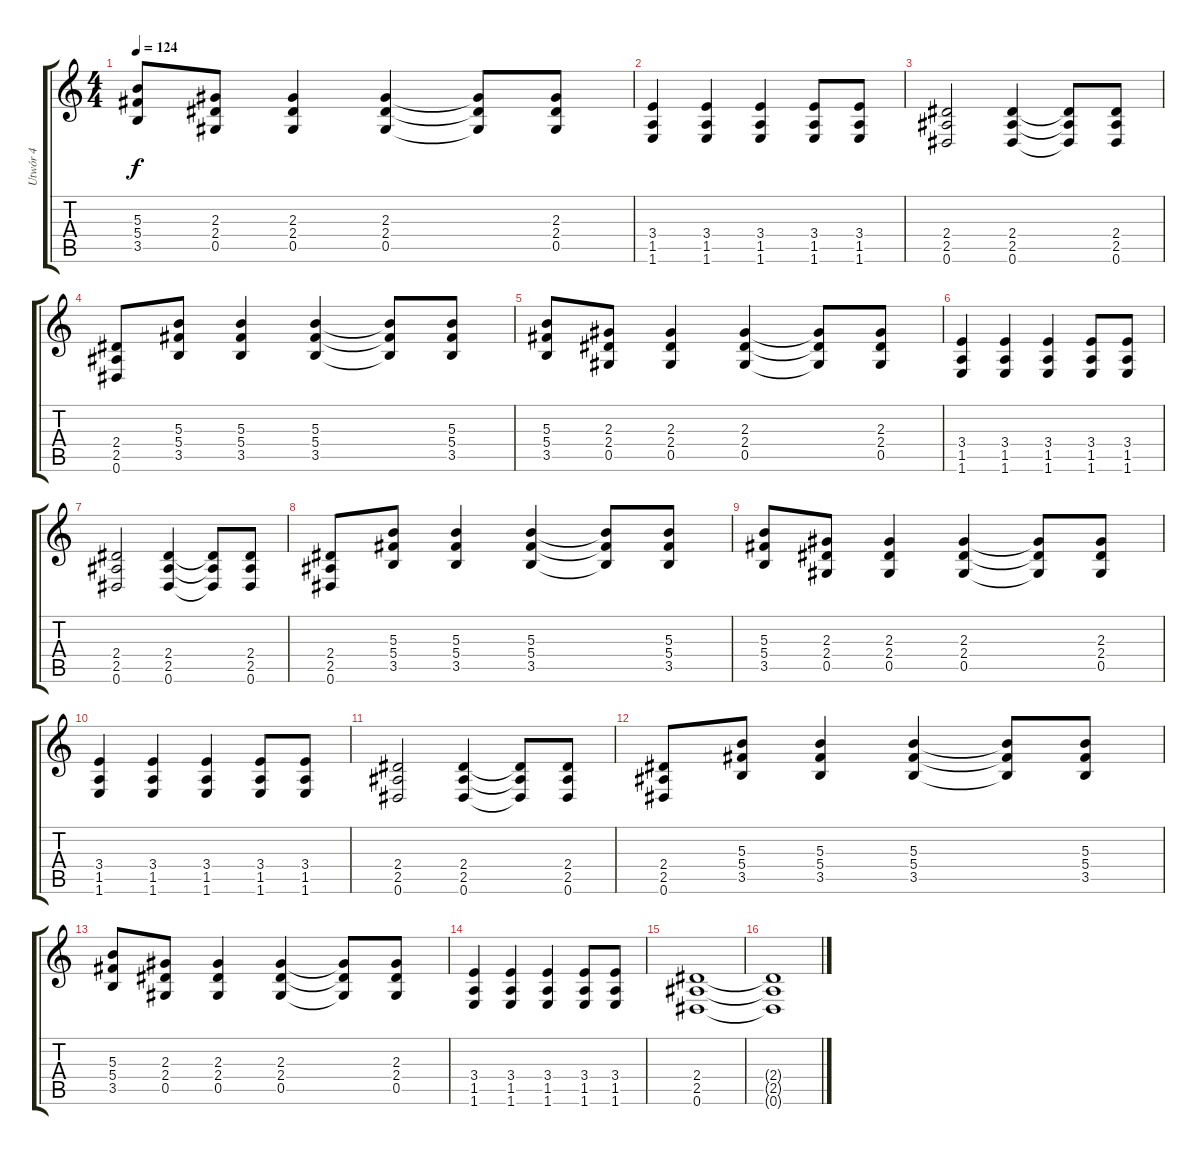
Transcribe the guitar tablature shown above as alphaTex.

\track ("Utwór 4" "Utwór 4") {instrument distortionguitar}
\staff {score tabs}
\tuning (Eb4 Bb3 Gb3 Db3 Ab2 Eb2) {hide}
\ts (4 4)
\tempo 124
\clef g2
\ks c
(5.3 5.4 3.5).8{dy f} (2.3 2.4 0.5).8 (2.3 2.4 0.5).4 (2.3 2.4 0.5).4 (2.3{t} 2.4{t} 0.5{t}).8 (2.3 2.4 0.5).8 |
(3.4 1.5 1.6).4 (3.4 1.5 1.6).4 (3.4 1.5 1.6).4 (3.4 1.5 1.6).8 (3.4 1.5 1.6).8 |
(2.4 2.5 0.6).2 (2.4 2.5 0.6).4 (2.4{t} 2.5{t} 0.6{t}).8 (2.4 2.5 0.6).8 |
(2.4 2.5 0.6).8 (5.3 5.4 3.5).8 (5.3 5.4 3.5).4 (5.3 5.4 3.5).4 (5.3{t} 5.4{t} 3.5{t}).8 (5.3 5.4 3.5).8 |
(5.3 5.4 3.5).8 (2.3 2.4 0.5).8 (2.3 2.4 0.5).4 (2.3 2.4 0.5).4 (2.3{t} 2.4{t} 0.5{t}).8 (2.3 2.4 0.5).8 |
(3.4 1.5 1.6).4 (3.4 1.5 1.6).4 (3.4 1.5 1.6).4 (3.4 1.5 1.6).8 (3.4 1.5 1.6).8 |
(2.4 2.5 0.6).2 (2.4 2.5 0.6).4 (2.4{t} 2.5{t} 0.6{t}).8 (2.4 2.5 0.6).8 |
(2.4 2.5 0.6).8 (5.3 5.4 3.5).8 (5.3 5.4 3.5).4 (5.3 5.4 3.5).4 (5.3{t} 5.4{t} 3.5{t}).8 (5.3 5.4 3.5).8 |
(5.3 5.4 3.5).8 (2.3 2.4 0.5).8 (2.3 2.4 0.5).4 (2.3 2.4 0.5).4 (2.3{t} 2.4{t} 0.5{t}).8 (2.3 2.4 0.5).8 |
(3.4 1.5 1.6).4 (3.4 1.5 1.6).4 (3.4 1.5 1.6).4 (3.4 1.5 1.6).8 (3.4 1.5 1.6).8 |
(2.4 2.5 0.6).2 (2.4 2.5 0.6).4 (2.4{t} 2.5{t} 0.6{t}).8 (2.4 2.5 0.6).8 |
(2.4 2.5 0.6).8 (5.3 5.4 3.5).8 (5.3 5.4 3.5).4 (5.3 5.4 3.5).4 (5.3{t} 5.4{t} 3.5{t}).8 (5.3 5.4 3.5).8 |
(5.3 5.4 3.5).8 (2.3 2.4 0.5).8 (2.3 2.4 0.5).4 (2.3 2.4 0.5).4 (2.3{t} 2.4{t} 0.5{t}).8 (2.3 2.4 0.5).8 |
(3.4 1.5 1.6).4 (3.4 1.5 1.6).4 (3.4 1.5 1.6).4 (3.4 1.5 1.6).8 (3.4 1.5 1.6).8 |
(2.4 2.5 0.6).1{volume 11} |
(2.4{t} 2.5{t} 0.6{t}).1
